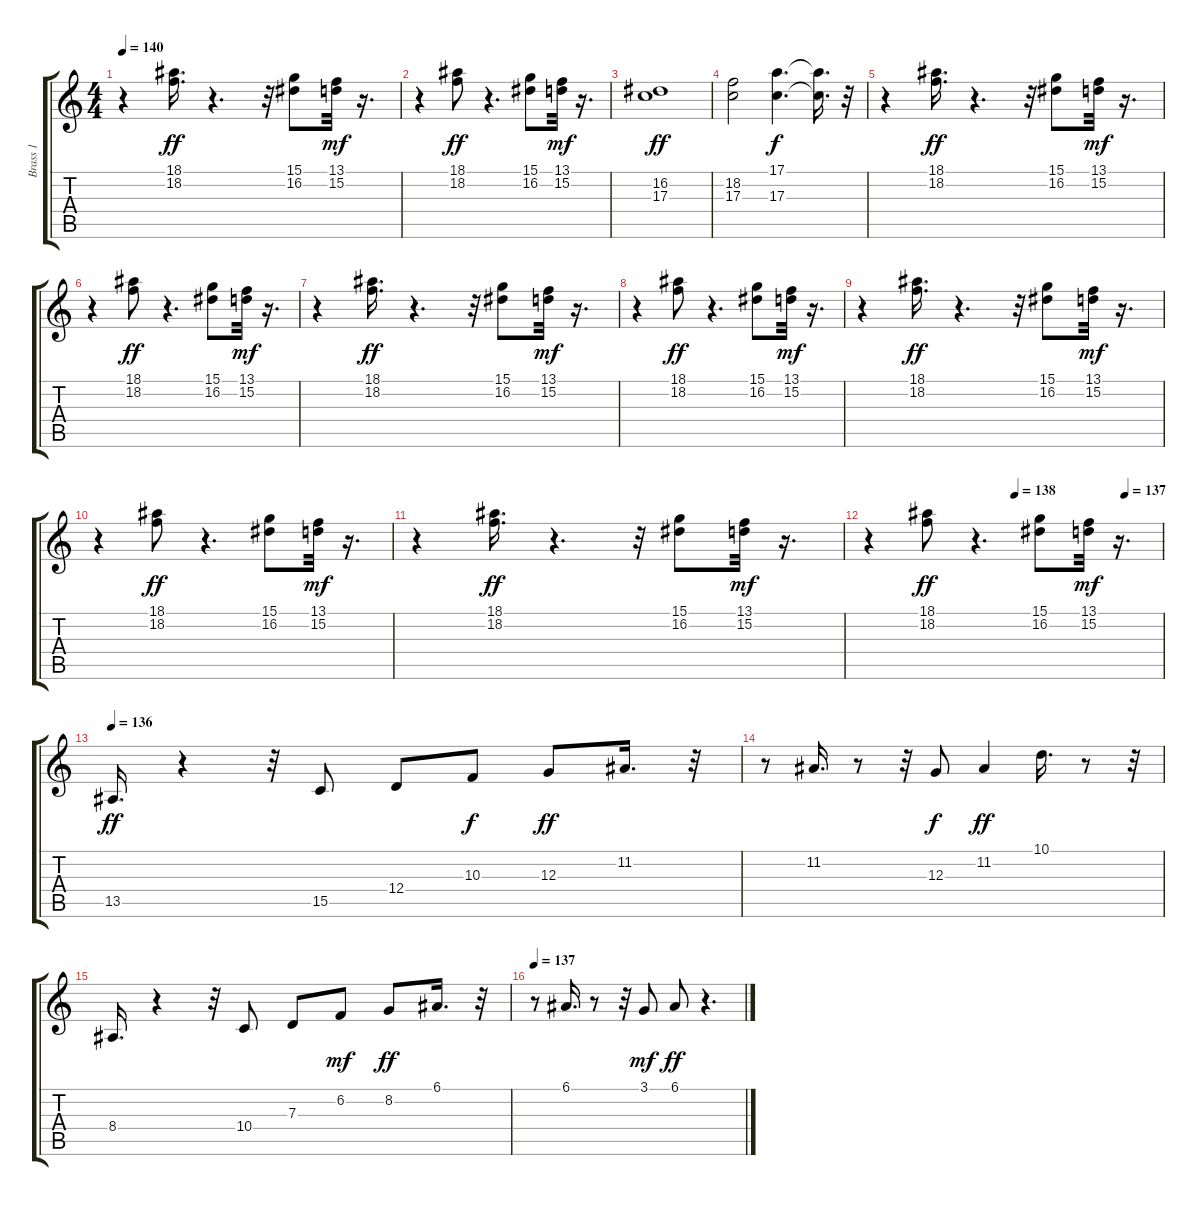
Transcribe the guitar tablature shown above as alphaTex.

\track ("Brass 1             " "Brass 1   ") {instrument brasssection}
\staff {score tabs}
\tuning (E4 B3 G3 D3 A2 E2) {hide}
\ts (4 4)
\tempo 140
\clef g2
\ks c
r.4{dy f} (18.1 18.2).16{d dy ff} r.4{d} r.32 (15.1 16.2).8 (13.1 15.2).32{dy mf} r.16{d} |
r.4 (18.1 18.2).8{dy ff} r.4{d} (15.1 16.2).8 (13.1 15.2).32{dy mf} r.16{d} |
(16.2 17.3).1{dy ff} |
(18.2 17.3).2 (17.1 17.3).4{d dy f} (17.1{t} 17.3{t}).16{d} r.32 |
r.4 (18.1 18.2).16{d dy ff} r.4{d} r.32 (15.1 16.2).8 (13.1 15.2).32{dy mf} r.16{d} |
r.4 (18.1 18.2).8{dy ff} r.4{d} (15.1 16.2).8 (13.1 15.2).32{dy mf} r.16{d} |
r.4 (18.1 18.2).16{d dy ff} r.4{d} r.32 (15.1 16.2).8 (13.1 15.2).32{dy mf} r.16{d} |
r.4 (18.1 18.2).8{dy ff} r.4{d} (15.1 16.2).8 (13.1 15.2).32{dy mf} r.16{d} |
r.4 (18.1 18.2).16{d dy ff} r.4{d} r.32 (15.1 16.2).8 (13.1 15.2).32{dy mf} r.16{d} |
r.4 (18.1 18.2).8{dy ff} r.4{d} (15.1 16.2).8 (13.1 15.2).32{dy mf} r.16{d} |
r.4 (18.1 18.2).16{d dy ff} r.4{d} r.32 (15.1 16.2).8 (13.1 15.2).32{dy mf} r.16{d} |
\tempo (138 0.5)
\tempo (137 0.875)
r.4 (18.1 18.2).8{dy ff} r.4{d} (15.1 16.2).8 (13.1 15.2).32{dy mf} r.16{d} |
\tempo 136
13.5.16{d dy ff} r.4 r.32 15.5.8 12.4.8 10.3.8{dy f} 12.3.8{dy ff} 11.2.16{d} r.32 |
r.8 11.2.16{d} r.8 r.32 12.3.8{dy f} 11.2.4{dy ff} 10.1.16{d} r.8 r.32 |
8.4.16{d} r.4 r.32 10.4.8 7.3.8 6.2.8{dy mf} 8.2.8{dy ff} 6.1.16{d} r.32 |
\tempo 137
r.8 6.1.16{d} r.8 r.32 3.1.8{dy mf} 6.1.8{dy ff} r.4{d}
